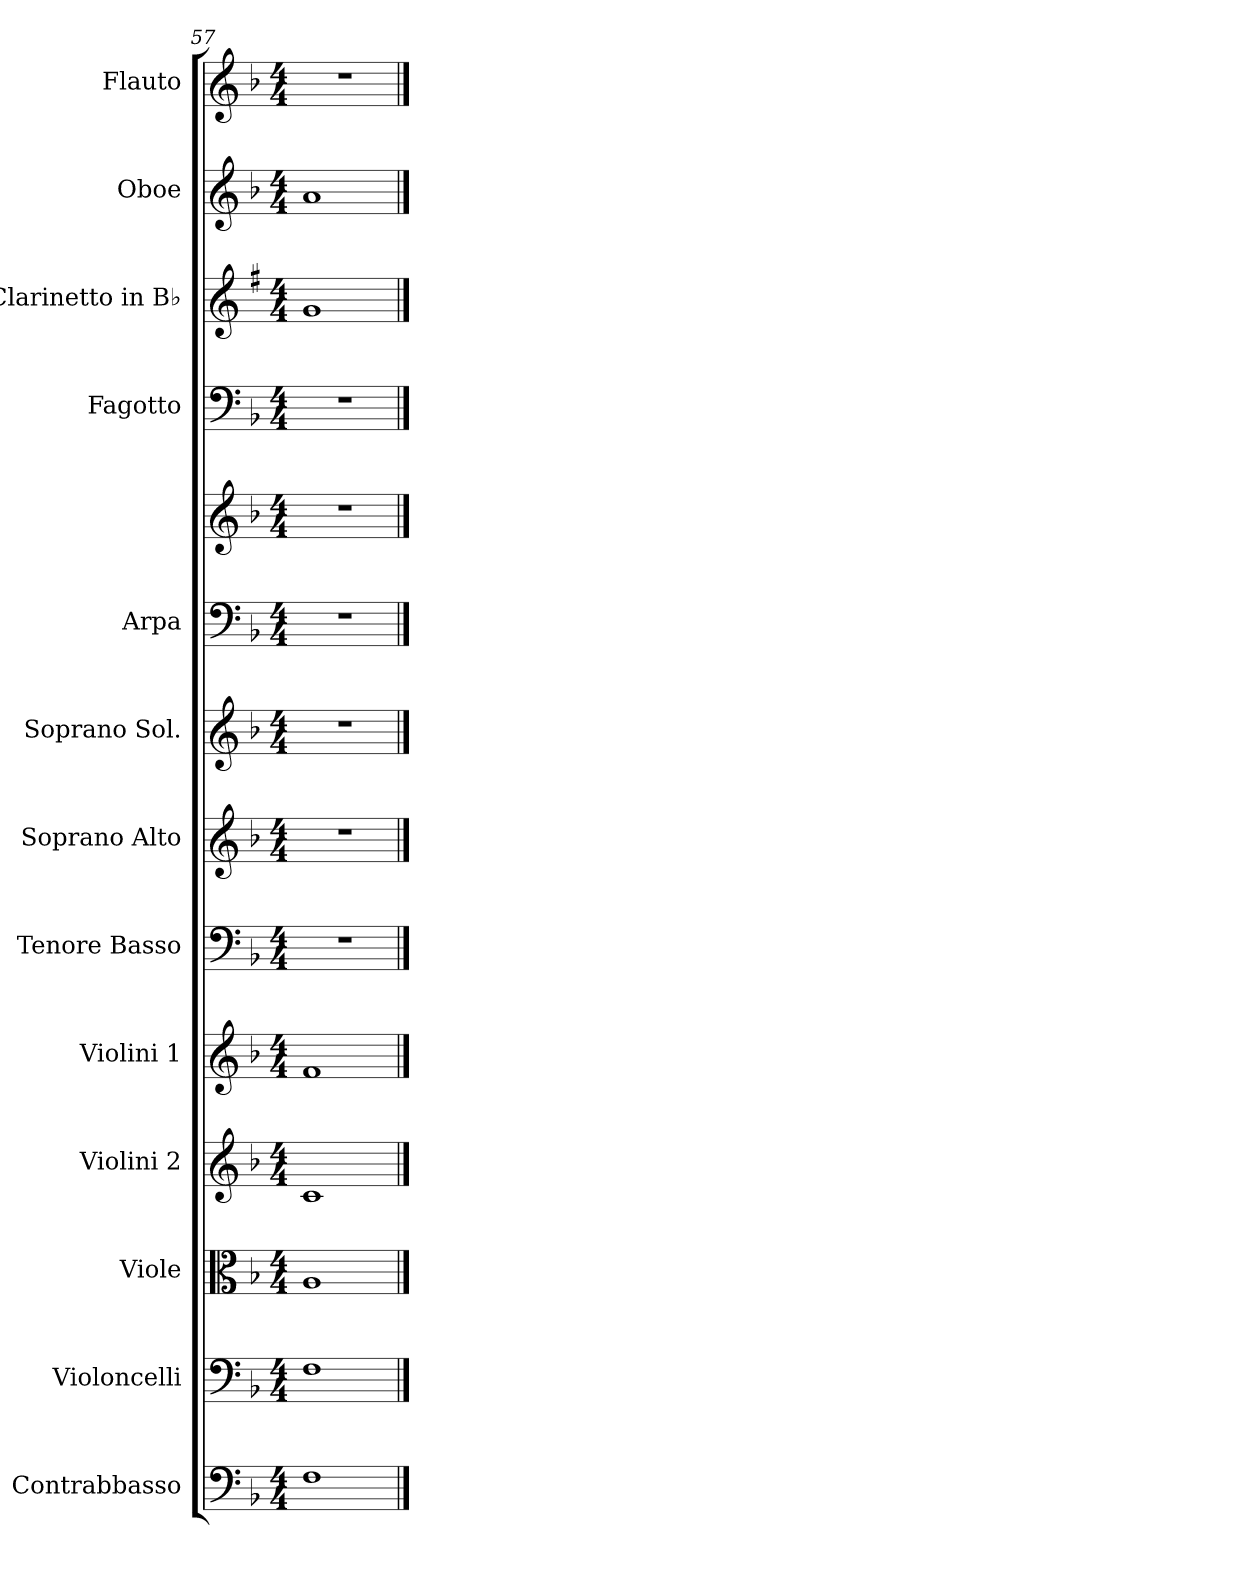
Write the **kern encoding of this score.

**kern	**kern	**kern	**kern	**kern	**kern	**kern	**kern	**kern	**kern	**kern	**kern	**kern	**kern
*part13	*part12	*part11	*part10	*part9	*part8	*part7	*part6	*part5	*part5	*part4	*part3	*part2	*part1
*staff14	*staff13	*staff12	*staff11	*staff10	*staff9	*staff8	*staff7	*staff6	*staff5	*staff4	*staff3	*staff2	*staff1
*I"Contrabbasso	*I"Violoncelli	*I"Viole	*I"Violini 2	*I"Violini 1	*I"Tenore Basso	*I"Soprano Alto	*I"Soprano Sol.	*I"Arpa	*	*I"Fagotto	*I"Clarinetto in B♭	*I"Oboe	*I"Flauto
*I'C-b.	*I'V-c.	*I'V-le	*I'V-ni 2	*I'V-ni 1	*I'T B	*I'S A	*I'S. Sol.	*I'Ar.	*	*I'Fag.	*I'Cl. in B♭	*I'Ob.	*I'Fl.
*clefF4	*clefF4	*clefC3	*clefG2	*clefG2	*clefF4	*clefG2	*clefG2	*clefF4	*clefG2	*clefF4	*clefG2	*clefG2	*clefG2
*	*	*	*	*	*	*	*	*	*	*	*ITrd1c2	*	*
*k[b-]	*k[b-]	*k[b-]	*k[b-]	*k[b-]	*k[b-]	*k[b-]	*k[b-]	*k[b-]	*k[b-]	*k[b-]	*k[b-]	*k[b-]	*k[b-]
*M4/4	*M4/4	*M4/4	*M4/4	*M4/4	*M4/4	*M4/4	*M4/4	*M4/4	*M4/4	*M4/4	*M4/4	*M4/4	*M4/4
=57	=57	=57	=57	=57	=57	=57	=57	=57	=57	=57	=57	=57	=57
1F	1F	1A	1c	1f	1r	1r	1r	1r	1r	1r	1f	1a	1r
==	==	==	==	==	==	==	==	==	==	==	==	==	==
*-	*-	*-	*-	*-	*-	*-	*-	*-	*-	*-	*-	*-	*-
